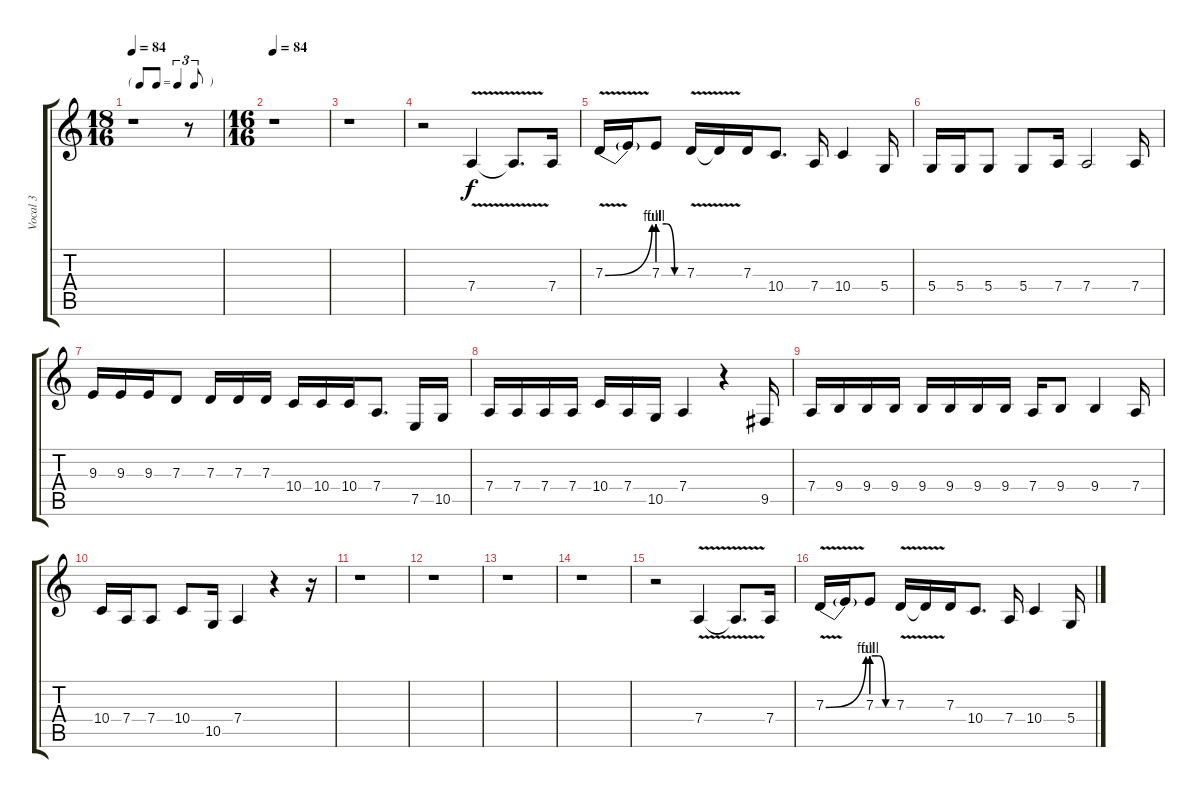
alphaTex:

\track ("Vocal 3" "Vocal 3") {instrument sopranosax}
\staff {score tabs}
\tuning (E4 B3 G3 D3 A2 E2) {hide}
\ts (18 16)
\tf triplet8th
\tempo 84
\tempo 91
\tempo 84
\clef g2
\ks c
r.1{dy f instrument sopranosax} r.8 |
\ts (16 16)
\tempo 84
r.1 |
r.1 |
r.2 7.4{v}.4 7.4{t}.8{d} 7.4.16 |
7.3{be (bend 0 0 60 4) v}.16 7.3{t}.16 7.3{be (custom 0 4 20 4 40 0 60 0)}.8 7.3{v}.16 7.3{t}.16 7.3.16 10.4.8{d} 7.4.16 10.4.4 5.4.16 |
5.4.16 5.4.16 5.4.8 5.4.8 7.4.16 7.4.2 7.4.16 |
9.3.16 9.3.16 9.3.16 7.3.8 7.3.16 7.3.16 7.3.16 10.4.16 10.4.16 10.4.16 7.4.8{d} 7.5.16 10.5.16 |
7.4.16 7.4.16 7.4.16 7.4.16 10.4.16 7.4.16 10.5.16 7.4.4 r.4 9.5.16 |
7.4.16 9.4.16 9.4.16 9.4.16 9.4.16 9.4.16 9.4.16 9.4.16 7.4.16 9.4.8 9.4.4 7.4.16 |
10.4.16 7.4.16 7.4.8 10.4.8 10.5.16 7.4.4 r.4 r.16 |
r.1 |
r.1 |
r.1 |
r.1 |
r.2 7.4{v}.4 7.4{t}.8{d} 7.4.16 |
7.3{be (bend 0 0 60 4) v}.16 7.3{t}.16 7.3{be (custom 0 4 20 4 40 0 60 0)}.8 7.3{v}.16 7.3{t}.16 7.3.16 10.4.8{d} 7.4.16 10.4.4 5.4.16
